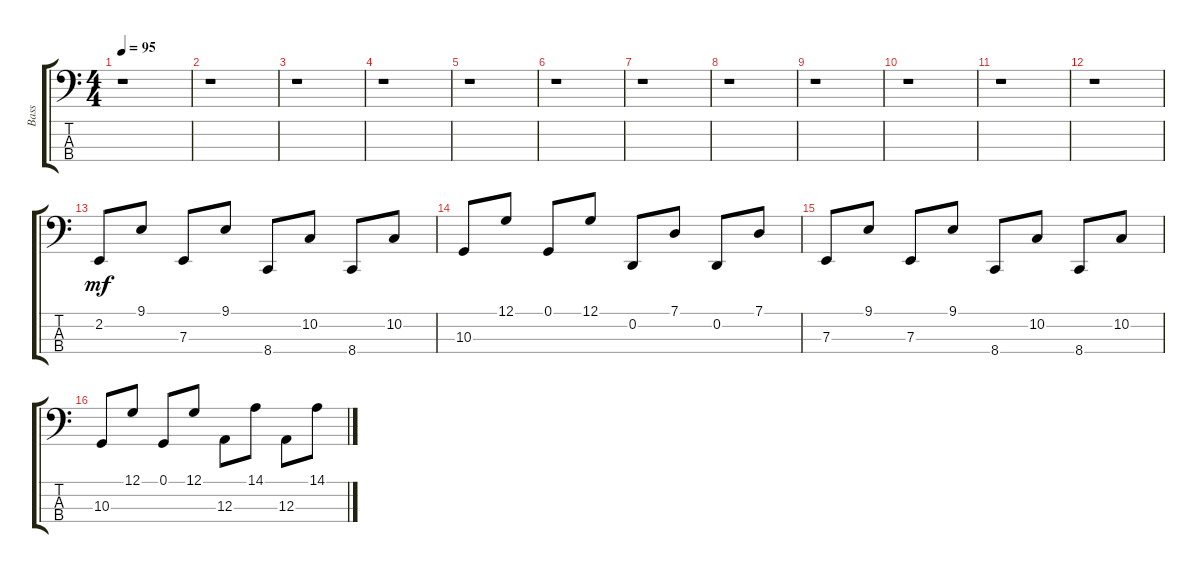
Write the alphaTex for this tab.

\track ("Bass" "Bass") {instrument lead6voice}
\staff {score tabs}
\tuning (G2 D2 A1 E1) {hide}
\ts (4 4)
\tempo 95
\clef f4
\ks c
r.1{dy mf instrument lead6voice} |
r.1 |
r.1 |
r.1 |
r.1 |
r.1 |
r.1 |
r.1 |
r.1 |
r.1 |
r.1 |
r.1 |
2.2.8 9.1.8 7.3.8 9.1.8 8.4.8 10.2.8 8.4.8 10.2.8 |
10.3.8 12.1.8 0.1.8 12.1.8 0.2.8 7.1.8 0.2.8 7.1.8 |
7.3.8 9.1.8 7.3.8 9.1.8 8.4.8 10.2.8 8.4.8 10.2.8 |
10.3.8 12.1.8 0.1.8 12.1.8 12.3.8 14.1.8 12.3.8 14.1.8
